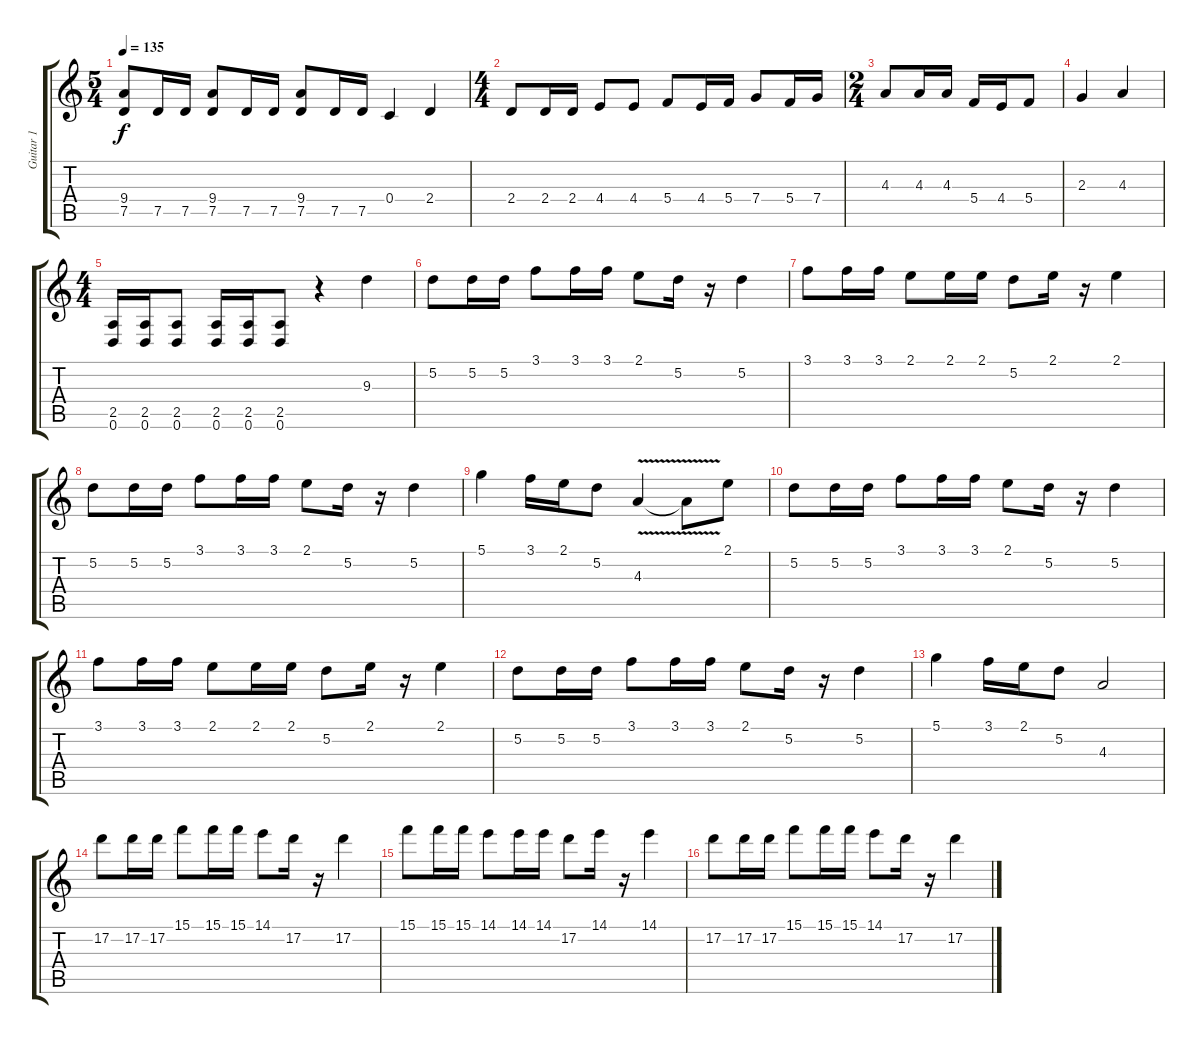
\track ("Guitar 1" "Guitar 1") {instrument distortionguitar}
\staff {score tabs}
\tuning (D4 A3 F3 C3 G2 D2) {hide}
\ts (5 4)
\tempo 135
\clef g2
\ks c
(9.4 7.5).8{dy f} 7.5.16 7.5.16 (9.4 7.5).8 7.5.16 7.5.16 (9.4 7.5).8 7.5.16 7.5.16 0.4.4 2.4.4 |
\ts (4 4)
2.4.8 2.4.16 2.4.16 4.4.8 4.4.8 5.4.8 4.4.16 5.4.16 7.4.8 5.4.16 7.4.16 |
\ts (2 4)
4.3.8 4.3.16 4.3.16 5.4.16 4.4.16 5.4.8 |
2.3.4 4.3.4 |
\ts (4 4)
(2.5 0.6).16 (2.5 0.6).16 (2.5 0.6).8 (2.5 0.6).16 (2.5 0.6).16 (2.5 0.6).8 r.4 9.3.4 |
5.2.8 5.2.16 5.2.16 3.1.8 3.1.16 3.1.16 2.1.8 5.2.16 r.16 5.2.4 |
3.1.8 3.1.16 3.1.16 2.1.8 2.1.16 2.1.16 5.2.8 2.1.16 r.16 2.1.4 |
5.2.8 5.2.16 5.2.16 3.1.8 3.1.16 3.1.16 2.1.8 5.2.16 r.16 5.2.4 |
5.1.4 3.1.16 2.1.16 5.2.8 4.3{v}.4 4.3{t}.8 2.1.8 |
5.2.8 5.2.16 5.2.16 3.1.8 3.1.16 3.1.16 2.1.8 5.2.16 r.16 5.2.4 |
3.1.8 3.1.16 3.1.16 2.1.8 2.1.16 2.1.16 5.2.8 2.1.16 r.16 2.1.4 |
5.2.8 5.2.16 5.2.16 3.1.8 3.1.16 3.1.16 2.1.8 5.2.16 r.16 5.2.4 |
5.1.4 3.1.16 2.1.16 5.2.8 4.3.2 |
17.2.8 17.2.16 17.2.16 15.1.8 15.1.16 15.1.16 14.1.8 17.2.16 r.16 17.2.4 |
15.1.8 15.1.16 15.1.16 14.1.8 14.1.16 14.1.16 17.2.8 14.1.16 r.16 14.1.4 |
17.2.8 17.2.16 17.2.16 15.1.8 15.1.16 15.1.16 14.1.8 17.2.16 r.16 17.2.4
